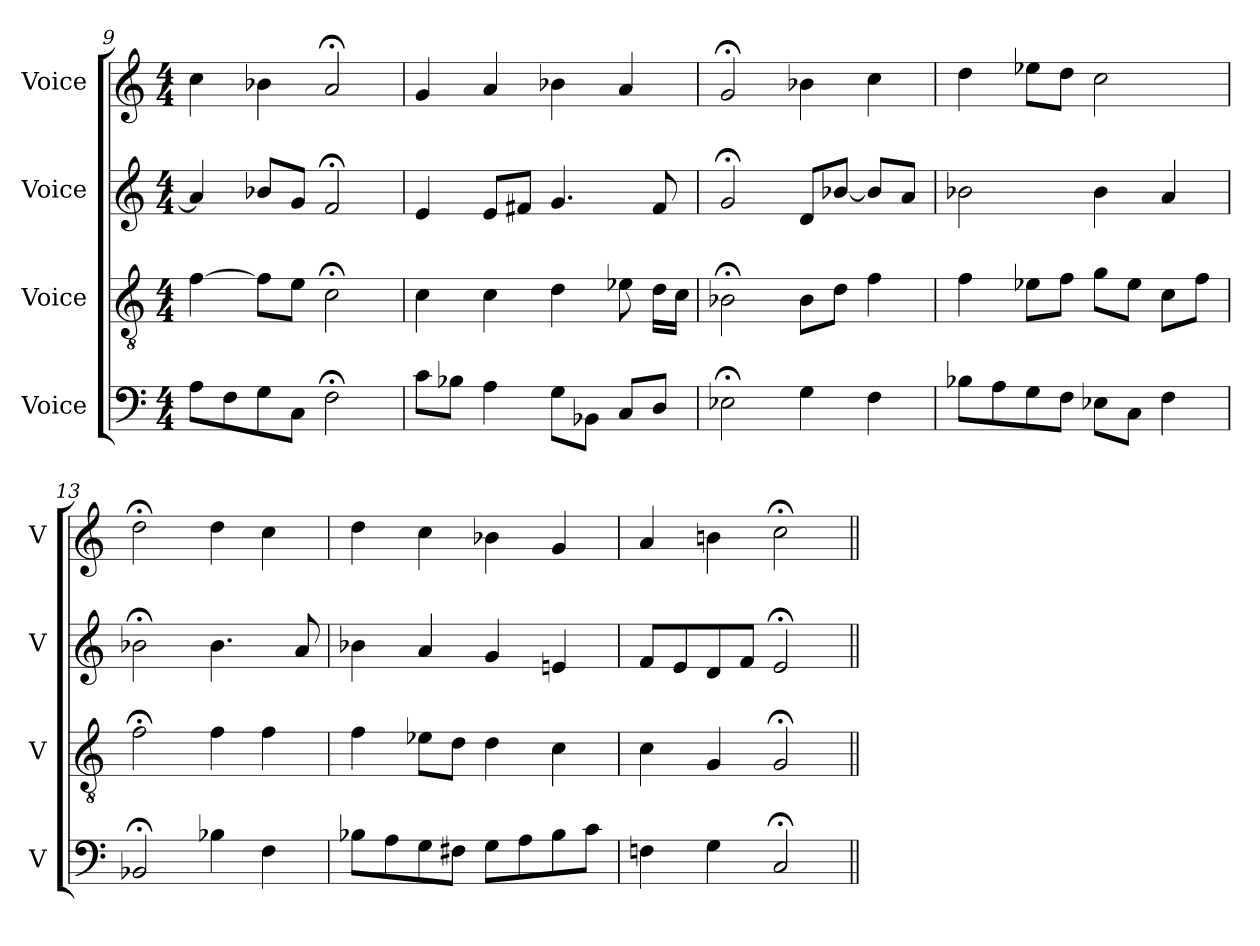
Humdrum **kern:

**kern	**kern	**kern	**kern
*part4	*part3	*part2	*part1
*staff4	*staff3	*staff2	*staff1
*I"Voice	*I"Voice	*I"Voice	*I"Voice
*I'V	*I'V	*I'V	*I'V
!!LO:LB:g=z
*clefF4	*clefGv2	*clefG2	*clefG2
*k[]	*k[]	*k[]	*k[]
*M4/4	*M4/4	*M4/4	*M4/4
=9	=9	=9	=9
8A\L	[4f\	4a/]	4cc\
8F\	.	.	.
8G\	8f\L]	8b-X/L	4b-X\
8C\J	8e\J	8g/J	.
2F;\	2c;\	2f;/	2a;/
=10	=10	=10	=10
8c\L	4c\	4e/	4g/
8B-X\J	.	.	.
4A\	4c\	8e/L	4a/
.	.	8f#X/J	.
8G\L	4d\	4.g/	4b-X\
8BB-X\J	.	.	.
8C/L	8e-X\	.	4a/
8D/J	16d\LL	8f#/	.
.	16c\JJ	.	.
=11	=11	=11	=11
2E-X;\	2B-X;\	2g;/	2g;/
4G\	8B-\L	8d/L	4b-X\
.	8d\J	[8b-X/J	.
4F\	4f\	8b-/L]	4cc\
.	.	8a/J	.
=12	=12	=12	=12
8B-X\L	4f\	2b-X\	4dd\
8A\	.	.	.
8G\	8e-X\L	.	8ee-X\L
8F\J	8f\J	.	8dd\J
8E-X\L	8g\L	4b-\	2cc\
8C\J	8e-\J	.	.
4F\	8c\L	4a/	.
.	8f\J	.	.
=13	=13	=13	=13
2BB-X;/	2f;\	2b-X;\	2dd;\
4B-X\	4f\	4.b-\	4dd\
4F\	4f\	.	4cc\
.	.	8a/	.
!!LO:PB:g=z
=14	=14	=14	=14
8B-X\L	4f\	4b-X\	4dd\
8A\	.	.	.
8G\	8e-X\L	4a/	4cc\
8F#X\J	8d\J	.	.
8G\L	4d\	4g/	4b-X\
8A\	.	.	.
8B-\	4c\	4en/	4g/
8c\J	.	.	.
=15	=15	=15	=15
4Fn\	4c\	8f/L	4a/
.	.	8e/	.
4G\	4G/	8d/	4bn\
.	.	8f/J	.
2C;/	2G;/	2e;/	2cc;\
=||	=||	=||	=||
*-	*-	*-	*-
